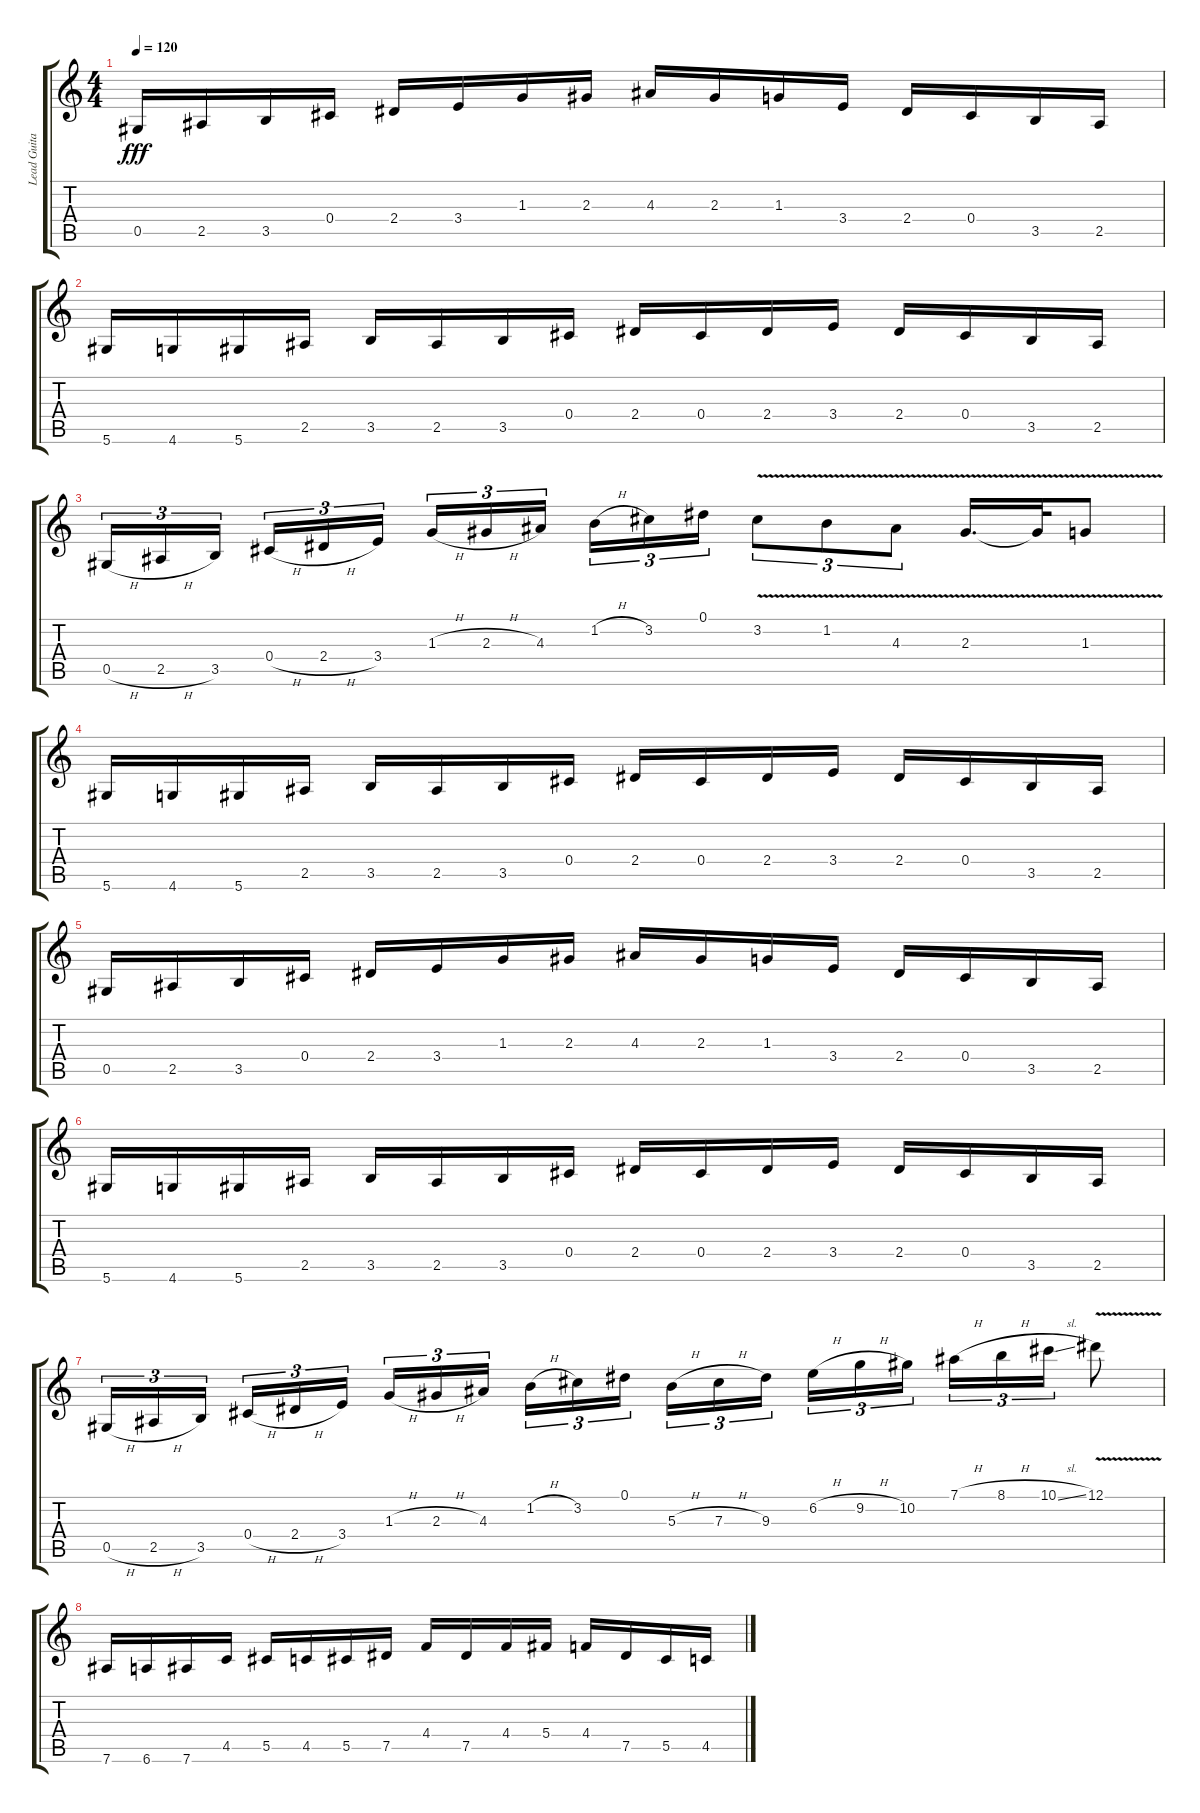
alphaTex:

\track ("Lead Guitar" "Lead Guita") {instrument overdrivenguitar}
\staff {score tabs}
\tuning (Eb4 Bb3 Gb3 Db3 Ab2 Eb2) {hide}
\ts (4 4)
\tempo 120
\clef g2
\ks c
0.5.16{dy fff} 2.5.16 3.5.16 0.4.16 2.4.16 3.4.16 1.3.16 2.3.16 4.3.16 2.3.16 1.3.16 3.4.16 2.4.16 0.4.16 3.5.16 2.5.16 |
5.6.16 4.6.16 5.6.16 2.5.16 3.5.16 2.5.16 3.5.16 0.4.16 2.4.16 0.4.16 2.4.16 3.4.16 2.4.16 0.4.16 3.5.16 2.5.16 |
0.5{h}.16{tu (3 2)} 2.5{h}.16{tu (3 2)} 3.5.16{tu (3 2) beam splitsecondary} 0.4{h}.16{tu (3 2)} 2.4{h}.16{tu (3 2)} 3.4.16{tu (3 2)} 1.3{h}.16{tu (3 2)} 2.3{h}.16{tu (3 2)} 4.3.16{tu (3 2) beam splitsecondary} 1.2{h}.16{tu (3 2)} 3.2.16{tu (3 2)} 0.1.16{tu (3 2)} 3.2{v}.8{tu (3 2)} 1.2{v}.8{tu (3 2)} 4.3{v}.8{tu (3 2)} 2.3{v}.16{d} 2.3{t}.32 1.3{v}.8 |
5.6.16 4.6.16 5.6.16 2.5.16 3.5.16 2.5.16 3.5.16 0.4.16 2.4.16 0.4.16 2.4.16 3.4.16 2.4.16 0.4.16 3.5.16 2.5.16 |
0.5.16 2.5.16 3.5.16 0.4.16 2.4.16 3.4.16 1.3.16 2.3.16 4.3.16 2.3.16 1.3.16 3.4.16 2.4.16 0.4.16 3.5.16 2.5.16 |
5.6.16 4.6.16 5.6.16 2.5.16 3.5.16 2.5.16 3.5.16 0.4.16 2.4.16 0.4.16 2.4.16 3.4.16 2.4.16 0.4.16 3.5.16 2.5.16 |
0.5{h}.16{tu (3 2)} 2.5{h}.16{tu (3 2)} 3.5.16{tu (3 2) beam splitsecondary} 0.4{h}.16{tu (3 2)} 2.4{h}.16{tu (3 2)} 3.4.16{tu (3 2)} 1.3{h}.16{tu (3 2)} 2.3{h}.16{tu (3 2)} 4.3.16{tu (3 2) beam splitsecondary} 1.2{h}.16{tu (3 2)} 3.2.16{tu (3 2)} 0.1.16{tu (3 2)} 5.3{h}.16{tu (3 2)} 7.3{h}.16{tu (3 2)} 9.3.16{tu (3 2) beam splitsecondary} 6.2{h}.16{tu (3 2)} 9.2{h}.16{tu (3 2)} 10.2.16{tu (3 2)} 7.1{h}.16{tu (3 2)} 8.1{h}.16{tu (3 2)} 10.1{sl}.16{tu (3 2)} 12.1{v}.8 |
7.6.16 6.6.16 7.6.16 4.5.16 5.5.16 4.5.16 5.5.16 7.5.16 4.4.16 7.5.16 4.4.16 5.4.16 4.4.16 7.5.16 5.5.16 4.5.16
